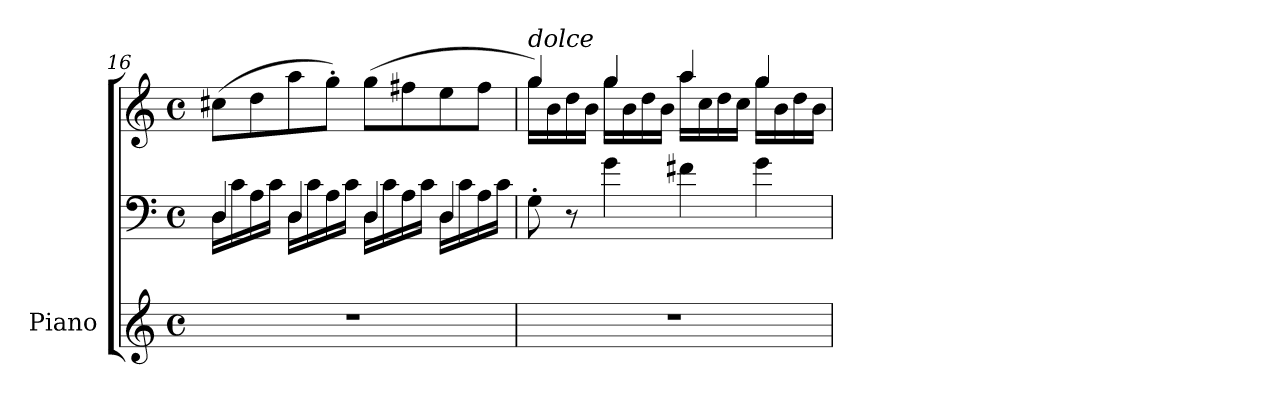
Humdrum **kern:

**kern	**kern	**kern
*part1	*part1	*part1
*staff3	*staff2	*staff1
*I"Piano	*	*
*I'Pno	*	*
*clefG2	*clefF4	*clefG2
*k[]	*k[]	*k[]
*M4/4	*M4/4	*M4/4
*met(c)	*met(c)	*met(c)
=16	=16	=16
*	*^	*
1r	4D/	16D\LL	(>8cc#X\L
.	.	16c\	.
.	.	16A\	8dd\
.	.	16c\JJ	.
.	4D/	16D\LL	8aa\
.	.	16c\	.
.	.	16A\	8gg'\J)
.	.	16c\JJ	.
.	4D/	16D\LL	(>8gg\L
.	.	16c\	.
.	.	16A\	8ff#X\
.	.	16c\JJ	.
.	4D/	16D\LL	8ee\
.	.	16c\	.
.	.	16A\	8ff#\J
.	.	16c\JJ	.
=17	=17	=17	=17
*	*	*	*^
!	!	!	!LO:TX:i:t=dolce	!
*	*v	*v	*	*
1r	8G'\	4gg/)	16gg\LL
.	.	.	16b\
.	8r	.	16dd\
.	.	.	16b\JJ
.	4g\	4gg/	16gg\LL
.	.	.	16b\
.	.	.	16dd\
.	.	.	16b\JJ
.	4f#X\	4aa/	16aa\LL
.	.	.	16cc\
.	.	.	16dd\
.	.	.	16cc\JJ
.	4g\	4gg/	16gg\LL
.	.	.	16b\
.	.	.	16dd\
.	.	.	16b\JJ
*	*	*v	*v
=	=	=
*-	*-	*-
